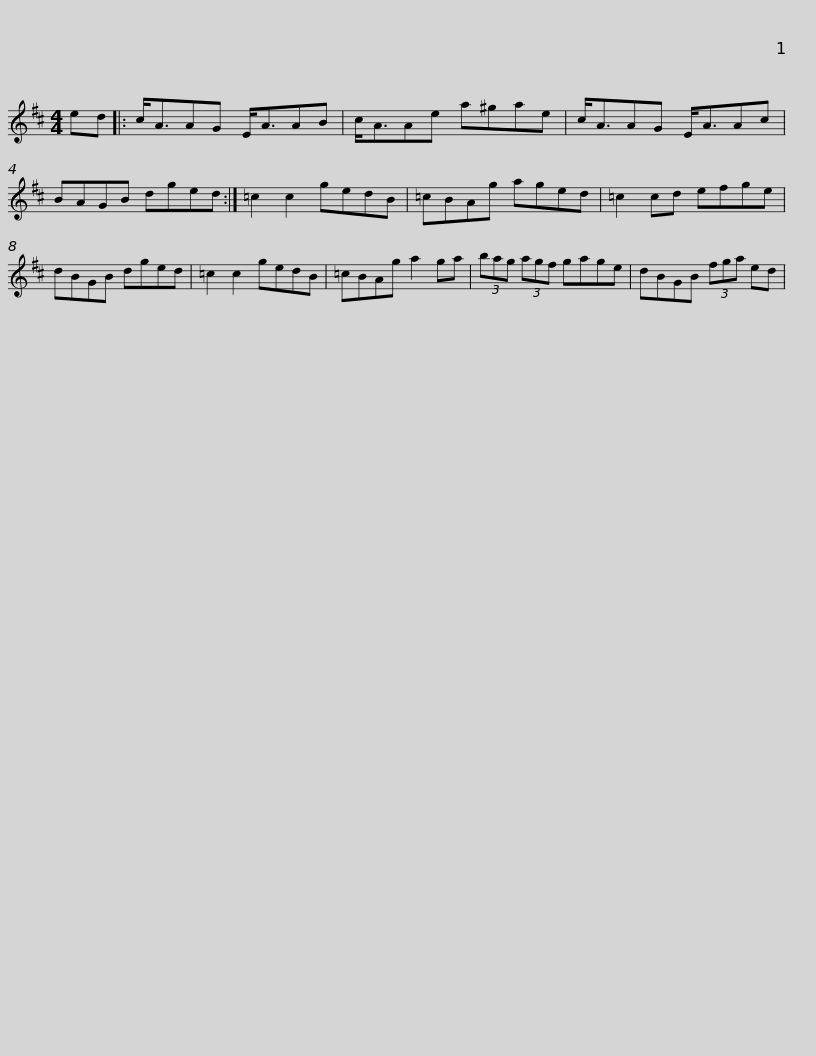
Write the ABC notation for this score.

X:1
L:1/8
M:4/4
I:linebreak $
K:D
V:1 treble
V:1
 ed |: c<AAG E<AAB | c<AAe a^gae | c<AAG E<AAc | BAGB dged :|$ %5
 =c2 c2 gedB | =cBAg aged | =c2 cd efge | dBGB dged | =c2 c2 gedB | %10
 =cBAg a2 ga |$ (3bag (3agf gage | dBGB (3fga ed | %13
